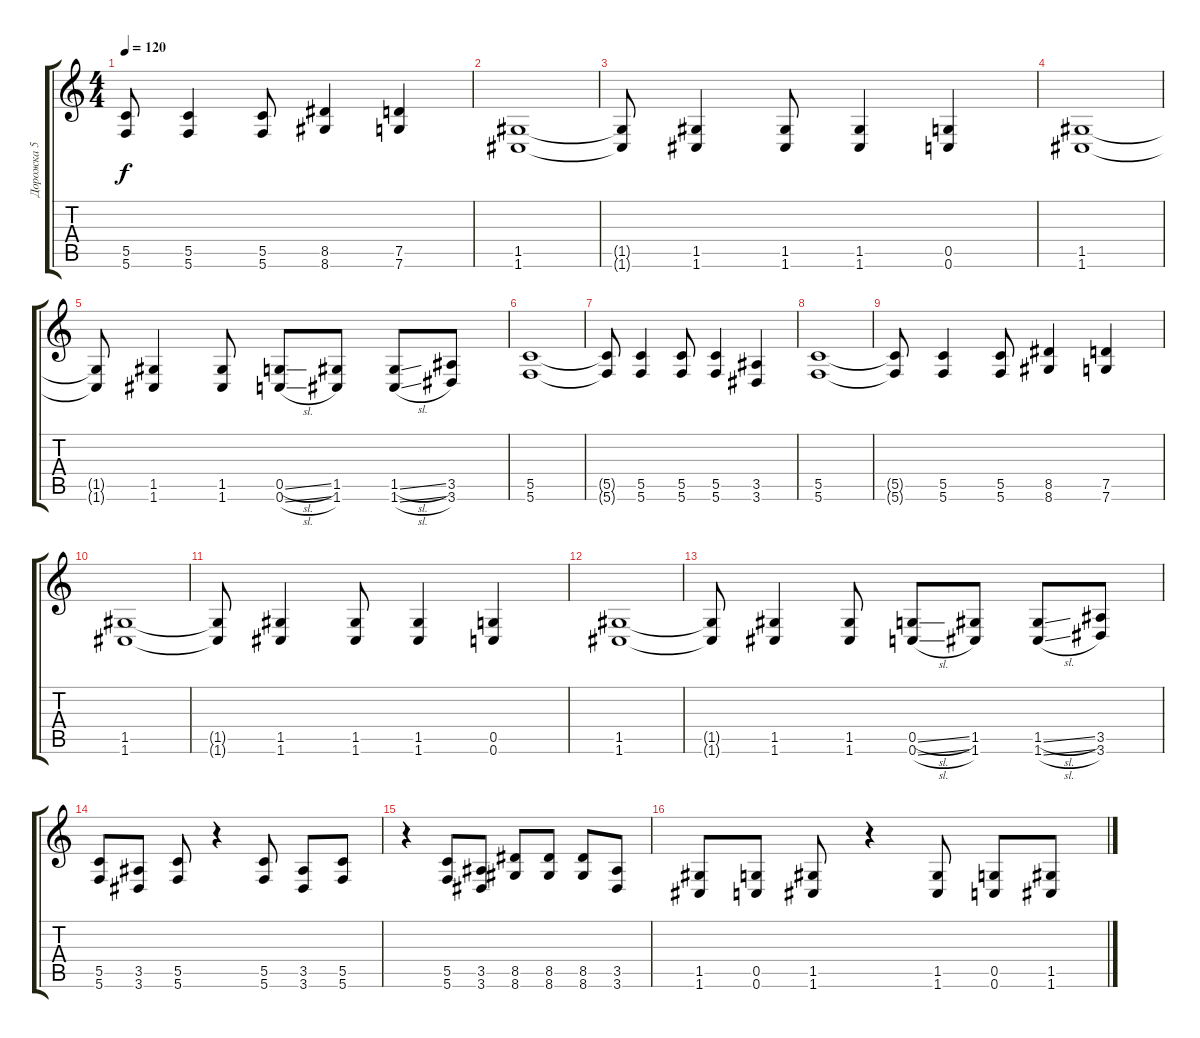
\track ("Дорожка 5" "Дорожка 5") {instrument distortionguitar}
\staff {score tabs}
\tuning (D4 A3 F3 C3 G2 C2) {hide}
\ts (4 4)
\tempo 120
\clef g2
\ks c
(5.5{t} 5.6{t}).8{dy f} (5.5 5.6).4 (5.5 5.6).8 (8.5 8.6).4 (7.5 7.6).4 |
(1.5 1.6).1 |
(1.5{t} 1.6{t}).8 (1.5 1.6).4 (1.5 1.6).8 (1.5 1.6).4 (0.5 0.6).4 |
(1.5 1.6).1 |
(1.5{t} 1.6{t}).8 (1.5 1.6).4 (1.5 1.6).8 (0.5{sl} 0.6{sl}).8 (1.5 1.6).8 (1.5{sl} 1.6{sl}).8 (3.5 3.6).8 |
(5.5 5.6).1 |
(5.5{t} 5.6{t}).8 (5.5 5.6).4 (5.5 5.6).8 (5.5 5.6).4 (3.5 3.6).4 |
(5.5 5.6).1 |
(5.5{t} 5.6{t}).8 (5.5 5.6).4 (5.5 5.6).8 (8.5 8.6).4 (7.5 7.6).4 |
(1.5 1.6).1 |
(1.5{t} 1.6{t}).8 (1.5 1.6).4 (1.5 1.6).8 (1.5 1.6).4 (0.5 0.6).4 |
(1.5 1.6).1 |
(1.5{t} 1.6{t}).8 (1.5 1.6).4 (1.5 1.6).8 (0.5{sl} 0.6{sl}).8 (1.5 1.6).8 (1.5{sl} 1.6{sl}).8 (3.5 3.6).8 |
(5.5 5.6).8 (3.5 3.6).8 (5.5 5.6).8 r.4 (5.5 5.6).8 (3.5 3.6).8 (5.5 5.6).8 |
r.4 (5.5 5.6).8 (3.5 3.6).8 (8.5 8.6).8 (8.5 8.6).8 (8.5 8.6).8 (3.5 3.6).8 |
(1.5 1.6).8 (0.5 0.6).8 (1.5 1.6).8 r.4 (1.5 1.6).8 (0.5 0.6).8 (1.5 1.6).8
